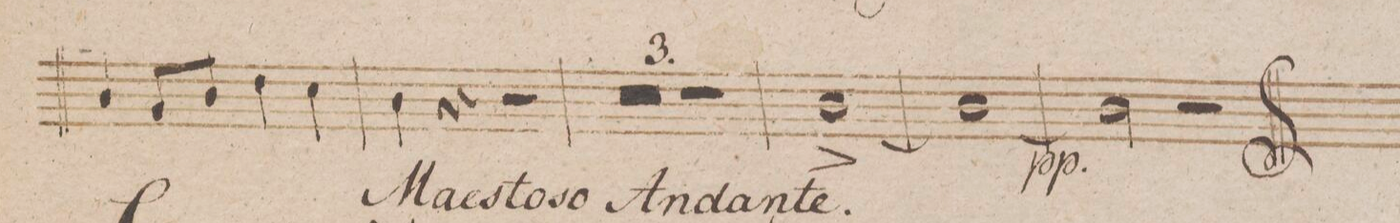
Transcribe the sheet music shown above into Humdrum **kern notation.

**kern	**dynam
*I"Clarinetto 2do in B.	*
*clefG2	*
*k[b-]	*
*met(c)	*
*M4/4	*
4a/	.
8f/L	.
8a/J	.
4cc\	.
4b-\	.
=279	=279
4a\	.
4r	.
2r	.
=280	=280
0r	.
=281	=281
=282	=282
1r	.
=283	=283
[1a^<	.
=284	=284
1a_	.
=285	=285
2a\]	pp
2r	.
==	==
*-	*-
